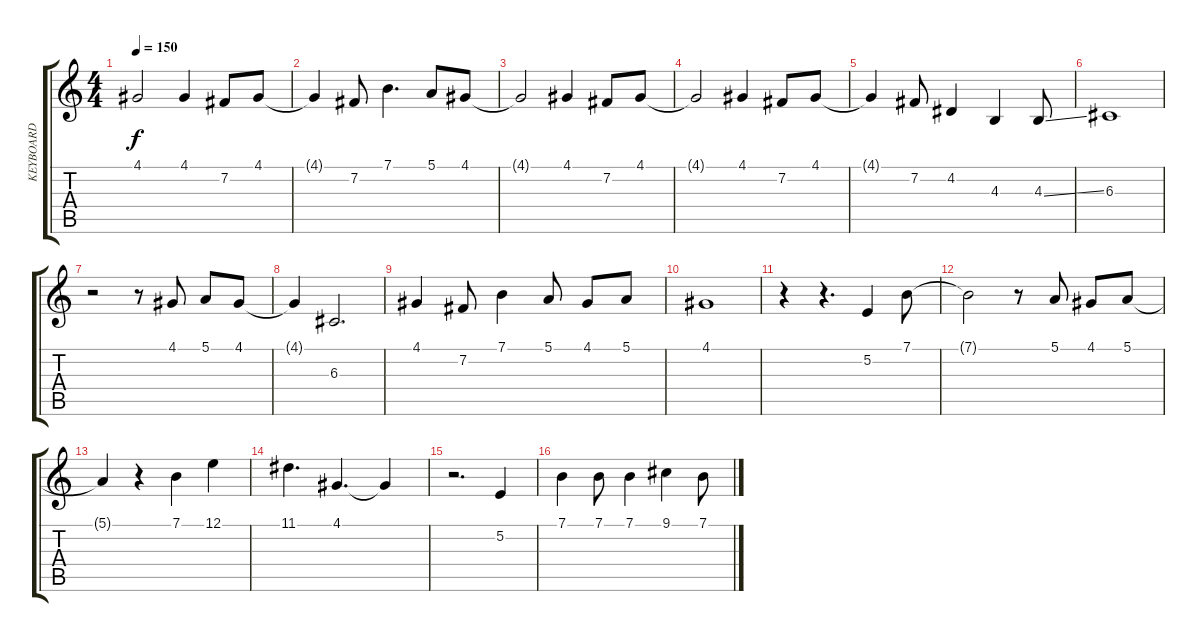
\track ("KEYBOARD" "KEYBOARD") {instrument electricgrandpiano}
\staff {score tabs}
\tuning (E4 B3 G3 D3 A2 E2) {hide}
\ts (4 4)
\tempo 150
\clef g2
\ks c
4.1{t}.2{dy f} 4.1.4 7.2.8 4.1.8 |
4.1{t}.4 7.2.8 7.1.4{d} 5.1.8 4.1.8 |
4.1{t}.2 4.1.4 7.2.8 4.1.8 |
4.1{t}.2 4.1.4 7.2.8 4.1.8 |
4.1{t}.4 7.2.8 4.2.4 4.3.4 4.3{ss}.8 |
6.3.1 |
r.2 r.8 4.1.8 5.1.8 4.1.8 |
4.1{t}.4 6.3.2{d} |
4.1.4 7.2.8 7.1.4 5.1.8 4.1.8 5.1.8 |
4.1.1 |
r.4 r.4{d} 5.2.4 7.1.8 |
7.1{t}.2 r.8 5.1.8 4.1.8 5.1.8 |
5.1{t}.4 r.4 7.1.4 12.1.4 |
11.1.4{d} 4.1.4{d} 4.1{t}.4 |
r.2{d} 5.2.4 |
7.1.4 7.1.8 7.1.4 9.1.4 7.1.8
